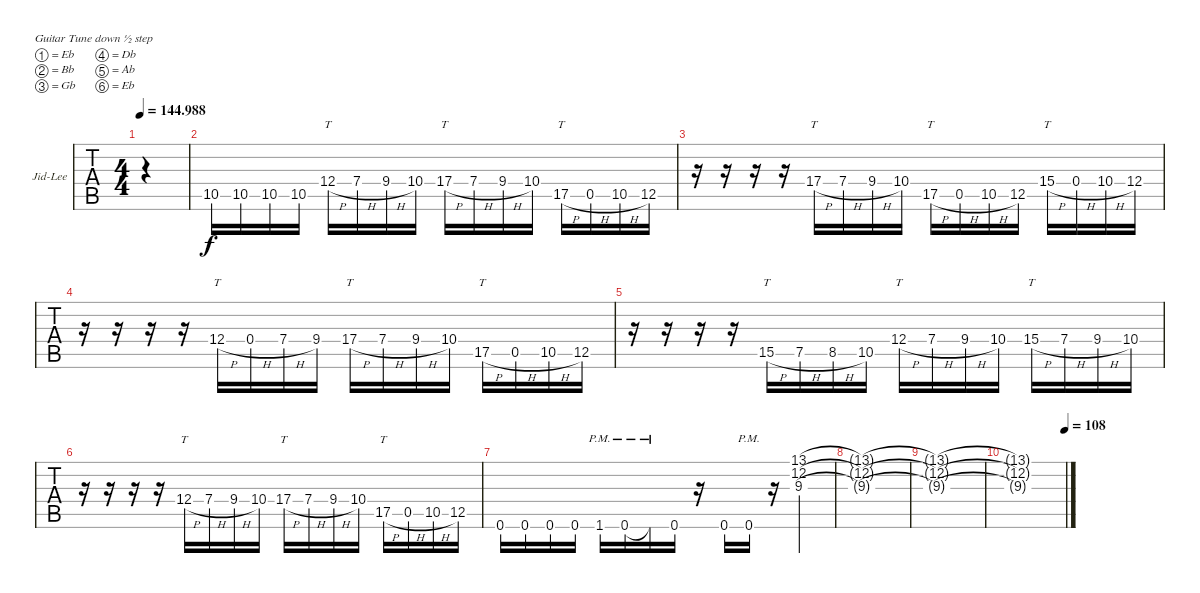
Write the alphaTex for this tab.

\defaultSystemsLayout 4
\bracketExtendMode groupsimilarinstruments
\firstSystemTrackNameOrientation horizontal
\otherSystemsTrackNameOrientation horizontal
\track ("Jid-Lee" "Jid-Lee") {instrument distortionguitar}
\staff {tabs}
\tuning (Eb4 Bb3 Gb3 Db3 Ab2 Eb2)
\ts (4 4)
\tempo
144.988
\accidentals auto
\clef g2
\ottava regular
\simile none
\ks c
|
10.5.16 10.5.16 10.5.16 10.5.16 12.4{h}.16{tt} 7.4{h}.16 9.4{h}.16 10.4.16 17.4{h}.16{tt} 7.4{h}.16 9.4{h}.16 10.4.16 17.5{h}.16{tt} 0.5{h}.16 10.5{h}.16 12.5.16 |
r.16 r.16 r.16 r.16 17.4{h}.16{tt} 7.4{h}.16 9.4{h}.16 10.4.16 17.5{h}.16{tt} 0.5{h}.16 10.5{h}.16 12.5.16 15.4{h}.16{tt} 0.4{h}.16 10.4{h}.16 12.4.16 |
r.16 r.16 r.16 r.16 12.4{h}.16{tt} 0.4{h}.16 7.4{h}.16 9.4.16 17.4{h}.16{tt} 7.4{h}.16 9.4{h}.16 10.4.16 17.5{h}.16{tt} 0.5{h}.16 10.5{h}.16 12.5.16 |
r.16 r.16 r.16 r.16 15.5{h}.16{tt} 7.5{h}.16 8.5{h}.16 10.5.16 12.4{h}.16{tt} 7.4{h}.16 9.4{h}.16 10.4.16 15.4{h}.16{tt} 7.4{h}.16 9.4{h}.16 10.4.16 |
r.16 r.16 r.16 r.16 12.4{h}.16{tt} 7.4{h}.16 9.4{h}.16 10.4.16 17.4{h}.16{tt} 7.4{h}.16 9.4{h}.16 10.4.16 17.5{h}.16{tt} 0.5{h}.16 10.5{h}.16 12.5.16 |
0.6.16 0.6.16 0.6.16 0.6.16 1.6{pm}.16 0.6{pm}.16 0.6{pm t}.16 0.6.16 r.16 0.6.16 0.6{pm}.16 r.16 (9.3 12.2 13.1).4 |
(9.3{t} 12.2{t} 13.1{t}).1 |
(9.3{t} 12.2{t} 13.1{t}).1 |
\tempo (108 1)
(9.3{t} 12.2{t} 13.1{t}).1
